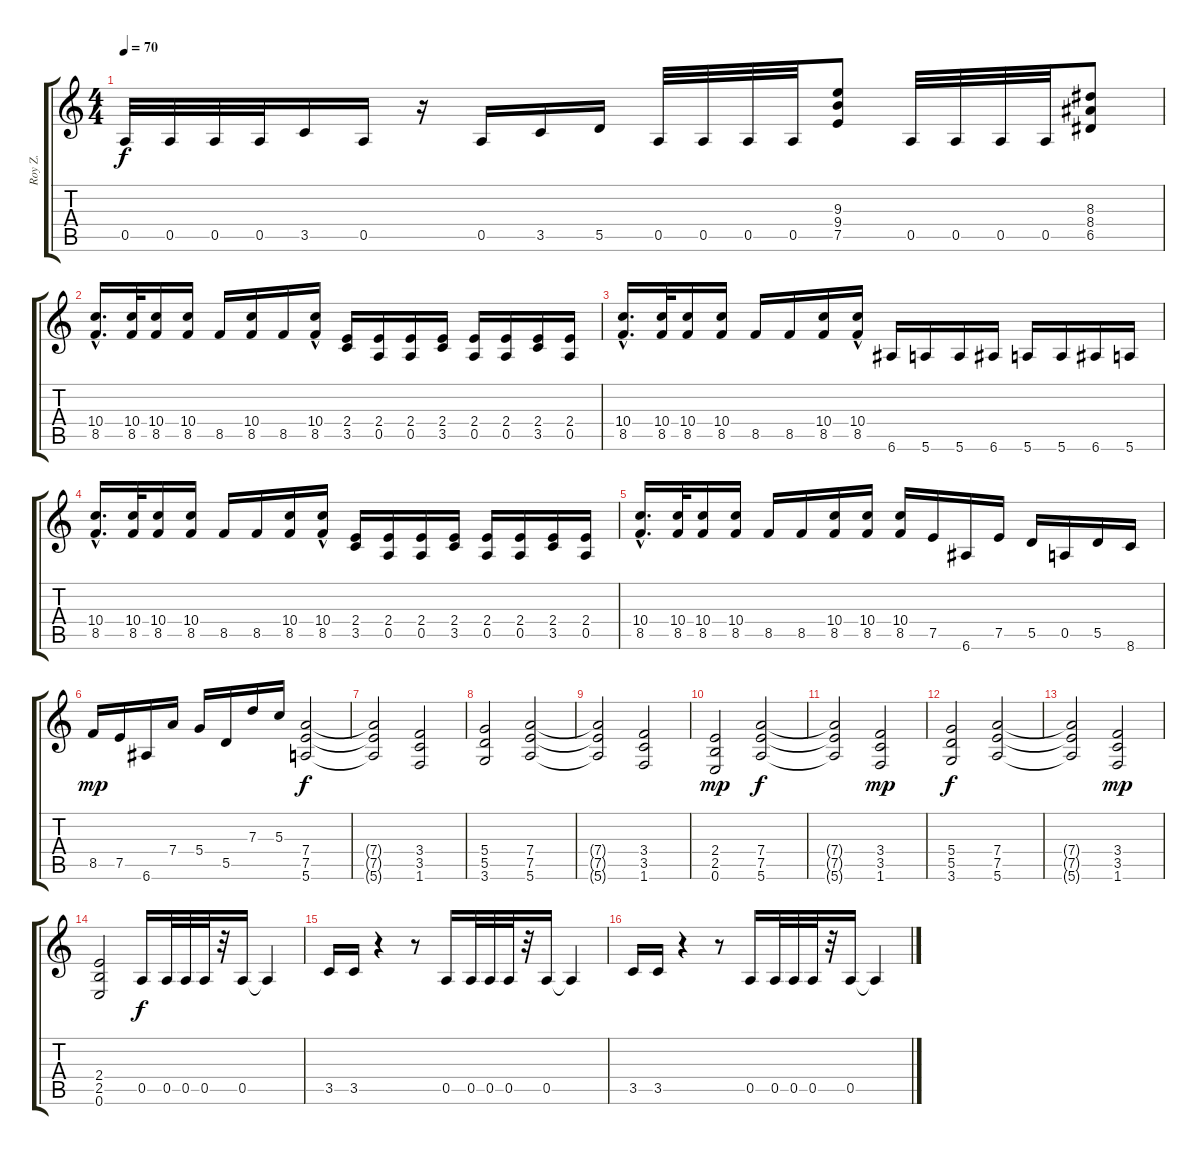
\track ("Roy Z." "Roy Z.") {instrument distortionguitar}
\staff {score tabs}
\tuning (E4 B3 G3 D3 A2 E2) {hide}
\ts (4 4)
\tempo 70
\clef g2
\ks c
0.5.32{dy f} 0.5.32 0.5.32 0.5.32 3.5.16 0.5.16 r.16 0.5.16 3.5.16 5.5.16 0.5.32 0.5.32 0.5.32 0.5.32 (9.3 9.4 7.5).8 0.5.32 0.5.32 0.5.32 0.5.32 (8.3 8.4 6.5).8 |
(10.4{hac} 8.5{hac}).16{d} (10.4 8.5).32 (10.4 8.5).16 (10.4 8.5).16 8.5.16 (10.4 8.5).16 8.5.16 (10.4{hac} 8.5{hac}).16 (2.4 3.5).16 (2.4 0.5).16 (2.4 0.5).16 (2.4 3.5).16 (2.4 0.5).16 (2.4 0.5).16 (2.4 3.5).16 (2.4 0.5).16 |
(10.4{hac} 8.5{hac}).16{d} (10.4 8.5).32 (10.4 8.5).16 (10.4 8.5).16 8.5.16 8.5.16 (10.4 8.5).16 (10.4{hac} 8.5{hac}).16 6.6.16 5.6.16 5.6.16 6.6.16 5.6.16 5.6.16 6.6.16 5.6.16 |
(10.4{hac} 8.5{hac}).16{d} (10.4 8.5).32 (10.4 8.5).16 (10.4 8.5).16 8.5.16 8.5.16 (10.4 8.5).16 (10.4{hac} 8.5{hac}).16 (2.4 3.5).16 (2.4 0.5).16 (2.4 0.5).16 (2.4 3.5).16 (2.4 0.5).16 (2.4 0.5).16 (2.4 3.5).16 (2.4 0.5).16 |
(10.4{hac} 8.5{hac}).16{d} (10.4 8.5).32 (10.4 8.5).16 (10.4 8.5).16 8.5.16 8.5.16 (10.4 8.5).16 (10.4 8.5).16 (10.4 8.5).16 7.5.16 6.6.16 7.5.16 5.5.16 0.5.16 5.5.16 8.6.16 |
8.5.16{dy mp} 7.5.16 6.6.16 7.4.16 5.4.16 5.5.16 7.3.16 5.3.16 (7.4 7.5 5.6).2{dy f} |
(7.4{t} 7.5{t} 5.6{t}).2 (3.4 3.5 1.6).2 |
(5.4 5.5 3.6).2 (7.4 7.5 5.6).2 |
(7.4{t} 7.5{t} 5.6{t}).2 (3.4 3.5 1.6).2 |
(2.4 2.5 0.6).2{dy mp} (7.4 7.5 5.6).2{dy f} |
(7.4{t} 7.5{t} 5.6{t}).2 (3.4 3.5 1.6).2{dy mp} |
(5.4 5.5 3.6).2{dy f} (7.4 7.5 5.6).2 |
(7.4{t} 7.5{t} 5.6{t}).2 (3.4 3.5 1.6).2{dy mp} |
(2.4 2.5 0.6).2 0.5.16{dy f} 0.5.32 0.5.32 0.5.32 r.32 0.5.16 0.5{t}.4 |
3.5.16 3.5.16 r.4 r.8 0.5.16 0.5.32 0.5.32 0.5.32 r.32 0.5.16 0.5{t}.4 |
3.5.16 3.5.16 r.4 r.8 0.5.16 0.5.32 0.5.32 0.5.32 r.32 0.5.16 0.5{t}.4
